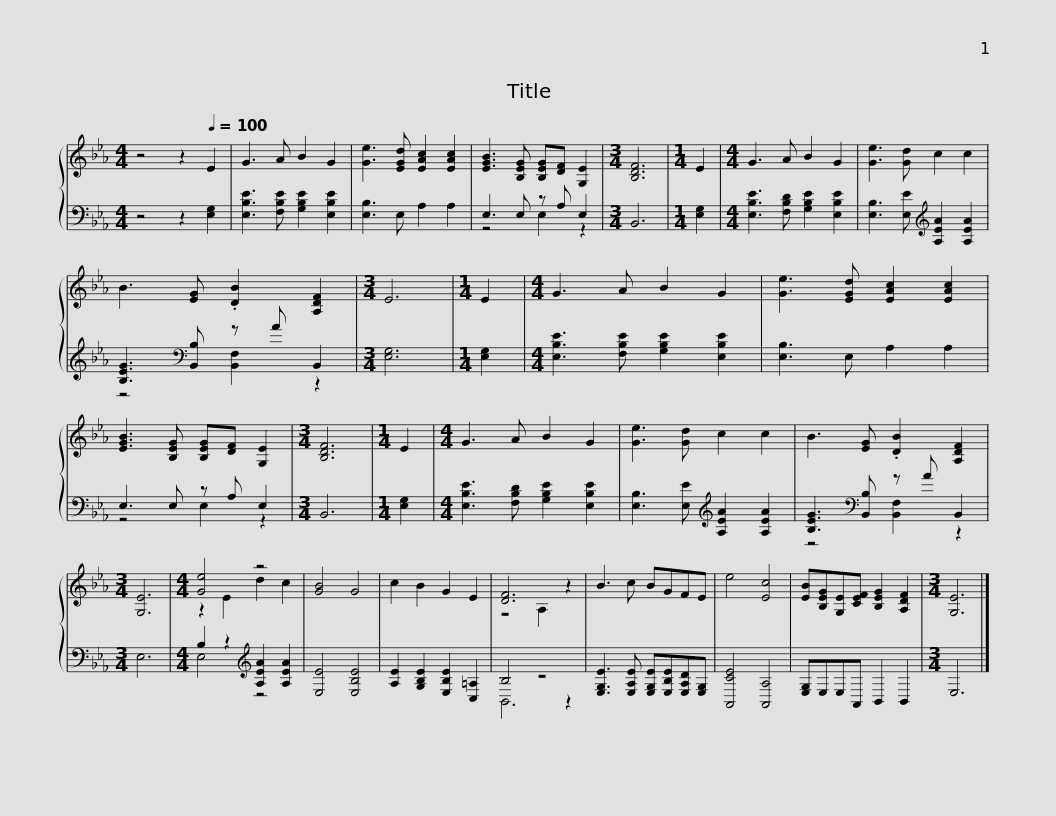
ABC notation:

X:1
%%score { ( 1 4 ) | ( 2 3 ) }
L:1/8
M:4/4
I:linebreak $
K:Eb
V:1 treble
V:4 treble
V:2 bass
V:3 bass
V:1
 z4 z2[Q:1/4=100] E2 | G3 A B2 G2 | [Ge]3 [EGd] [EAc]2 [EAc]2 | [EGB]3 [B,EG] [B,EG][DF] [G,E]2 |[M:3/4] [B,DF]6 | %5
[M:1/4] E2 |[M:4/4] G3 A B2 G2 | [Ge]3 [Gd] c2 c2 |$ B3 [EG] .[DB]2 [A,DF]2 |[M:3/4] E6 | %10
[M:1/4] E2 |[M:4/4] G3 A B2 G2 | [Ge]3 [EGd] [EAc]2 [EAc]2 | [EGB]3 [B,EG] [B,EG][DF] [G,E]2 |[M:3/4] [B,DF]6 | %15
[M:1/4] E2 |$[M:4/4] G3 A B2 G2 | [Ge]3 [Gd] c2 c2 | B3 [EG] .[DB]2 [A,DF]2 |[M:3/4] [G,E]6 | %20
[M:4/4] [Ge]4 z4 | [GB]4 G4 |$ c2 B2 G2 E2 | [DF]6 z2 | B3 c BGFE | %25
 e4 [Ec]4 | [EB][B,EG][G,E][CEF] [B,EG]2 [A,DF]2 |[M:3/4] [G,E]6 |] %28
V:2
 z4 z2 [E,G,]2 | [E,B,E]3 [F,B,E] [G,B,E]2 [E,B,E]2 | [E,B,]3 E, A,2 A,2 | E,3 E, z A, E,2 |[M:3/4] B,,6 | %5
[M:1/4] [E,G,]2 |[M:4/4] [E,B,E]3 [F,B,D] [G,B,E]2 [E,B,E]2 | [E,B,]3 [E,E][K:treble] [A,EA]2 [A,EA]2 |$ [B,EG]3[K:bass] [B,,B,] z A B,,2 |[M:3/4] [E,G,]6 | %10
[M:1/4] [E,G,]2 |[M:4/4] [E,B,E]3 [F,B,E] [G,B,E]2 [E,B,E]2 | [E,B,]3 E, A,2 A,2 | E,3 E, z A, E,2 |[M:3/4] B,,6 | %15
[M:1/4] [E,G,]2 |$[M:4/4] [E,B,E]3 [F,B,D] [G,B,E]2 [E,B,E]2 | [E,B,]3 [E,E][K:treble] [A,EA]2 [A,EA]2 | [B,EG]3[K:bass] [B,,B,] z A B,,2 |[M:3/4] E,6 | %20
[M:4/4] B,2 z2[K:treble] [A,EA]2 [A,EA]2 | [E,E]4 [E,B,E]4 |$ [A,E]2 [G,B,E]2 [E,B,E]2 [C,=A,]2 | B,4 z4 | [E,G,E]3 [E,A,E] [E,G,E][E,B,E][E,A,D][E,G,] | %25
 [A,,CE]4 [A,,A,]4 | [E,G,]E,E,A,, B,,2 B,,2 |[M:3/4] E,6 |] %28
V:3
 x8 | x8 | x8 | z4 E,2 z2 |[M:3/4] x6 | %5
[M:1/4] x2 |[M:4/4] x8 | x4[K:treble] x4 |$ z4[K:bass] [B,,F,]2 z2 |[M:3/4] x6 | %10
[M:1/4] x2 |[M:4/4] x8 | x8 | z4 E,2 z2 |[M:3/4] x6 | %15
[M:1/4] x2 |$[M:4/4] x8 | x4[K:treble] x4 | z4[K:bass] [B,,F,]2 z2 |[M:3/4] x6 | %20
[M:4/4] E,4[K:treble] z4 | x8 |$ x8 | B,,6 z2 | x8 | %25
 x8 | x8 |[M:3/4] x6 |] %28
V:4
 x8 | x8 | x8 | x8 |[M:3/4] x6 | %5
[M:1/4] x2 |[M:4/4] x8 | x8 |$ x8 |[M:3/4] x6 | %10
[M:1/4] x2 |[M:4/4] x8 | x8 | x8 |[M:3/4] x6 | %15
[M:1/4] x2 |$[M:4/4] x8 | x8 | x8 |[M:3/4] x6 | %20
[M:4/4] z2 E2 d2 c2 | x8 |$ x8 | z4 A,2 z2 | x8 | %25
 x8 | x8 |[M:3/4] x6 |] %28
